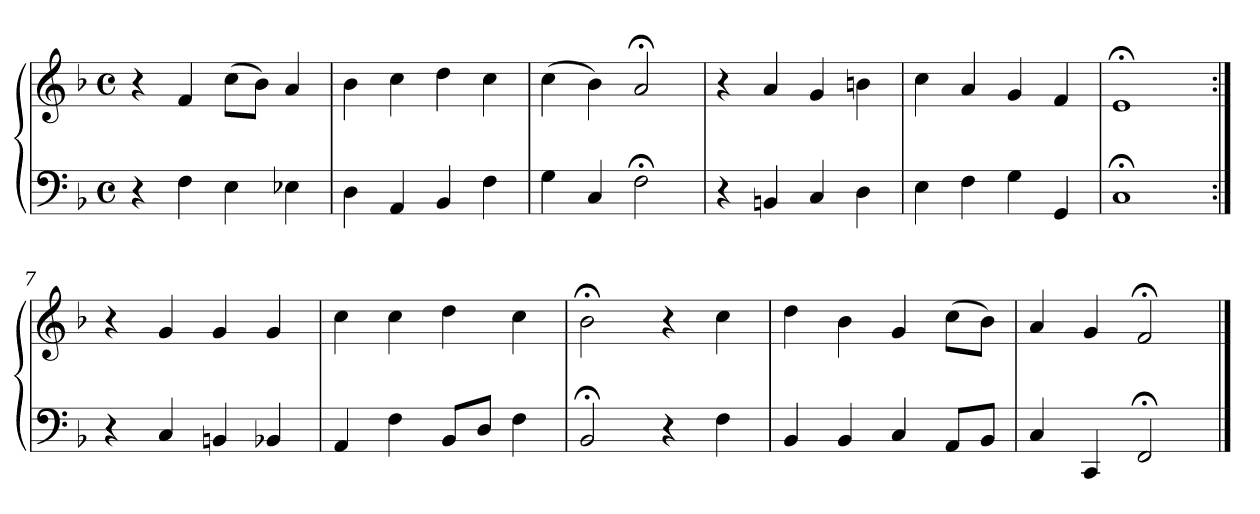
**kern	**kern
*part1	*part1
*staff2	*staff1
*clefF4	*clefG2
*k[b-]	*k[b-]
*M4/4	*M4/4
*met(c)	*met(c)
=1	=1
4r	4r
4F	4f
4E	(8ccL
.	8b-J)
4E-X	4a
=2	=2
4D	4b-\
4AA	4cc
4BB-	4dd
4F	4cc
=3	=3
4G	(4cc
4C	4b-)
2F;<	2a;<
=4	=4
4r	4r
4BBn	4a
4C	4g
4D	4bn
=5	=5
4E	4cc
4F	4a
4G	4g
4GG	4f
=6	=6
1C;<	1e;<
=7:|!	=7:|!
4r	4r
4C	4g
4BBn	4g
4BB-X	4g
!!LO:LB:g=z
=8	=8
4AA	4cc
4F	4cc
8BB-L	4dd
8DJ	.
4F	4cc
=9	=9
2BB-;<	2b-;<
4r	4r
4F	4cc
=10	=10
4BB-	4dd
4BB-	4b-
4C	4g
8AAL	(8ccL
8BB-J	8b-J)
=11	=11
4C	4a
4CC	4g
2FF;<	2f;<
==	==
*-	*-
